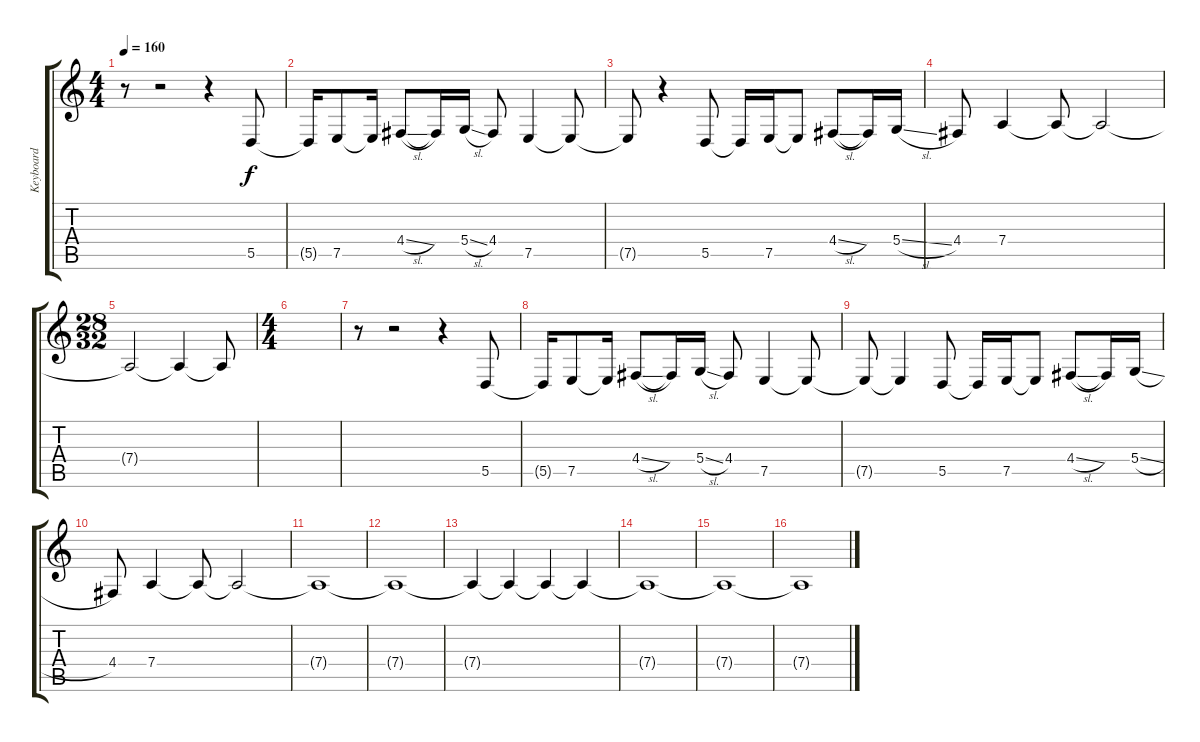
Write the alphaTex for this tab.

\track ("Keyboard" "Keyboard") {instrument lead6voice}
\staff {score tabs}
\tuning (E4 B3 G3 D3 A2 E2) {hide}
\ts (4 4)
\tempo 160
\clef g2
\ks c
r.8{dy f} r.2 r.4 5.5.8 |
5.5{t}.16 7.5.8 7.5{t}.16 4.4{sl}.8 4.4{t}.16 5.4{sl}.16 4.4.8 7.5.4 7.5{t}.8 |
7.5{t}.8 r.4 5.5.8 5.5{t}.16 7.5.16 7.5{t}.8 4.4{sl}.8 4.4{t}.16 5.4{sl}.16 |
4.4.8 7.4.4 7.4{t}.8 7.4{t}.2 |
\ts (28 32)
7.4{t}.2 7.4{t}.4 7.4{t}.8 |
\ts (4 4)
|
r.8 r.2 r.4 5.5.8 |
5.5{t}.16 7.5.8 7.5{t}.16 4.4{sl}.8 4.4{t}.16 5.4{sl}.16 4.4.8 7.5.4 7.5{t}.8 |
7.5{t}.8 7.5{t}.4 5.5.8 5.5{t}.16 7.5.16 7.5{t}.8 4.4{sl}.8 4.4{t}.16 5.4{sl}.16 |
4.4.8 7.4.4 7.4{t}.8 7.4{t}.2 |
7.4{t}.1 |
7.4{t}.1 |
7.4{t}.4 7.4{t}.4 7.4{t}.4 7.4{t}.4 |
7.4{t}.1{volume 0} |
7.4{t}.1 |
7.4{t}.1
